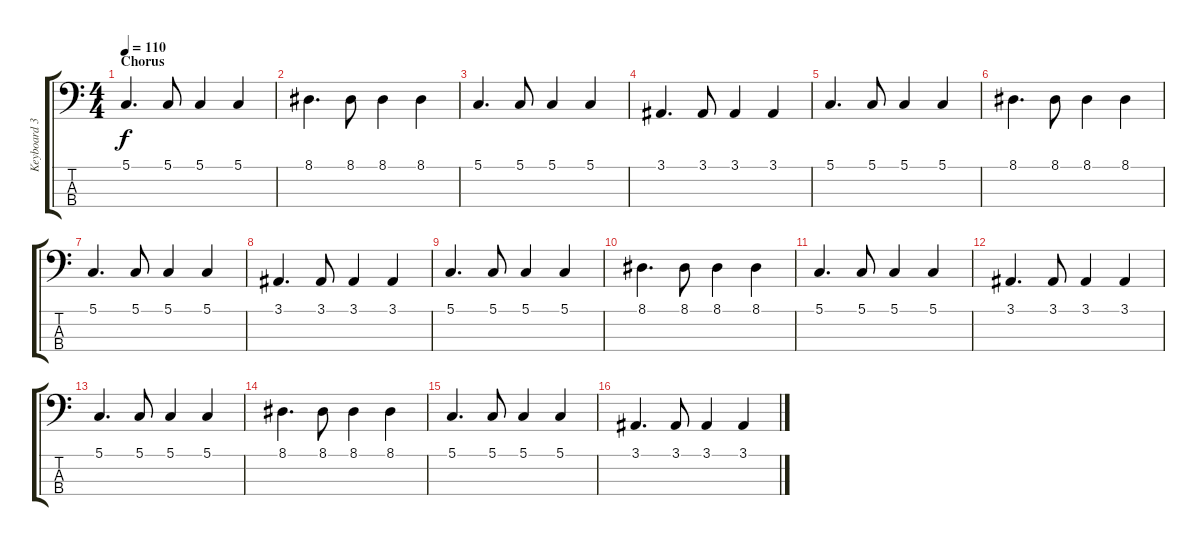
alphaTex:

\track ("Keyboard 3 (Low)" "Keyboard 3") {instrument stringensemble1}
\staff {score tabs}
\tuning (G2 D2 A1 E1) {hide}
\ts (4 4)
\section ("" "Chorus")
\tempo 110
\clef f4
\ks c
5.1.4{d dy f} 5.1.8 5.1.4 5.1.4 |
8.1.4{d} 8.1.8 8.1.4 8.1.4 |
5.1.4{d} 5.1.8 5.1.4 5.1.4 |
3.1.4{d} 3.1.8 3.1.4 3.1.4 |
5.1.4{d} 5.1.8 5.1.4 5.1.4 |
8.1.4{d} 8.1.8 8.1.4 8.1.4 |
5.1.4{d} 5.1.8 5.1.4 5.1.4 |
3.1.4{d} 3.1.8 3.1.4 3.1.4 |
5.1.4{d} 5.1.8 5.1.4 5.1.4 |
8.1.4{d} 8.1.8 8.1.4 8.1.4 |
5.1.4{d} 5.1.8 5.1.4 5.1.4 |
3.1.4{d} 3.1.8 3.1.4 3.1.4 |
5.1.4{d} 5.1.8 5.1.4 5.1.4 |
8.1.4{d} 8.1.8 8.1.4 8.1.4 |
5.1.4{d} 5.1.8 5.1.4 5.1.4 |
3.1.4{d} 3.1.8 3.1.4 3.1.4
